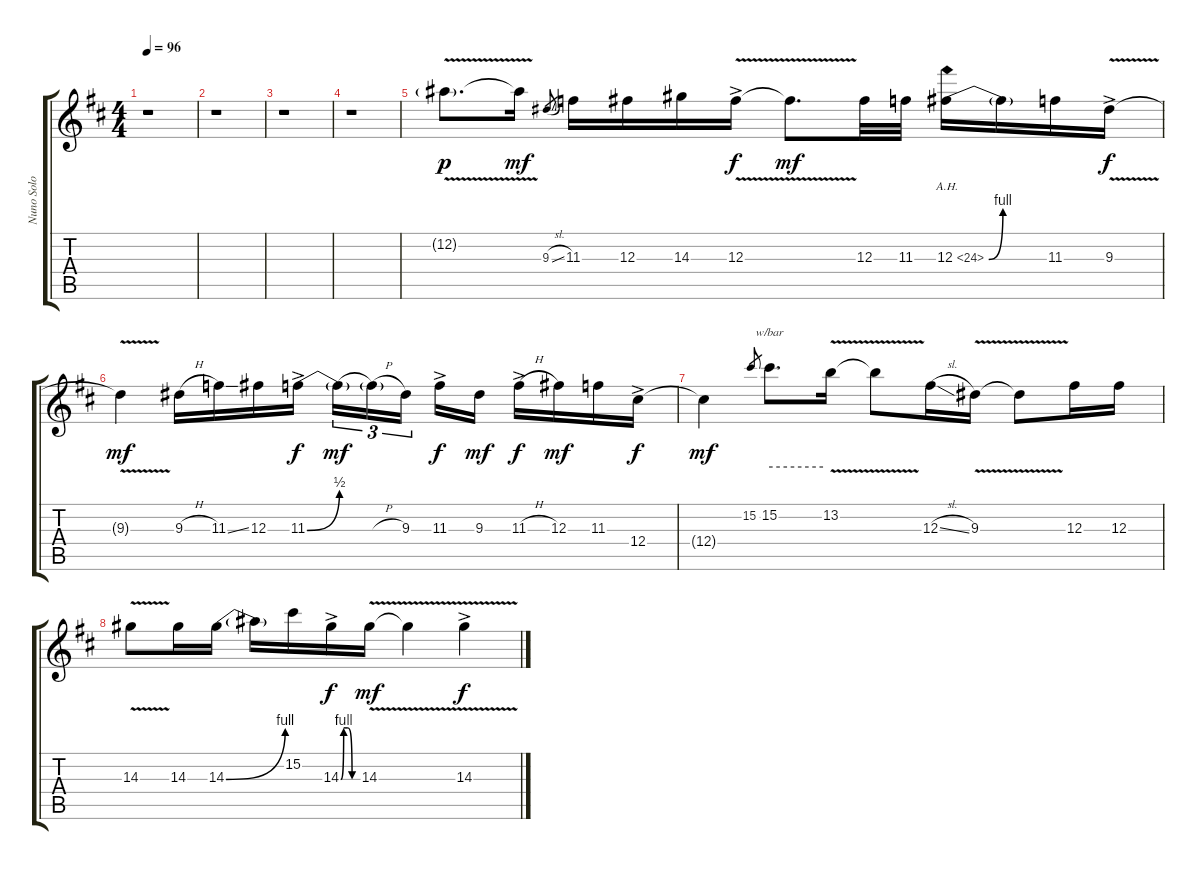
\track ("Nuno Solo" "Nuno Solo") {instrument distortionguitar}
\staff {score tabs}
\tuning (Eb4 Bb3 Gb3 Db3 Ab2 Db2) {hide}
\ts (4 4)
\tempo 96
\clef g2
\ks d
r.1{dy p} |
r.1 |
r.1 |
r.1 |
12.2{v g}.8{d} 12.2{v t}.16{dy mf} 9.3{sl}.8{gr} 11.3.16 12.3.16 14.3.16 12.3{v ac}.16{dy f} 12.3{v t}.8{d dy mf} 12.3.32 11.3.32 12.3{be (bend 0 0 60 4) ah 12}.16 12.3{be (hold 40 0 60 0) t}.16 11.3.16 9.3{v ac}.16{dy f} |
9.3{v t}.4{dy mf} 9.3{h}.16 11.3{ss}.16 12.3.16 11.3{be (bend 0 0 60 2) ac}.16{dy f} 11.3{be (hold 40 0 60 0) t}.16{tu (3 2) dy mf} 11.3{h t}.16{tu (3 2)} 9.3.16{tu (3 2) beam splitsecondary} 11.3{ac}.16{dy f} 9.3.16{dy mf} 11.3{h ac}.16{dy f} 12.3.16{dy mf} 11.3.16 12.4{ac}.16{dy f} |
12.4{t}.4{dy mf} 15.2.8{gr} 15.2.8{d tbe (hold default 0 0 60 0)} 13.2{v}.16 13.2{v t}.8 12.3{sl}.16 9.3{v}.16 9.3{v t}.8 12.3.16 12.3.16 |
14.3{v}.8 14.3.16 14.3{be (bend 0 0 60 4)}.16 14.3{t}.16 15.2.16 14.3{be (custom 0 0 10 4 25 4 40 0 60 0) ac}.16{dy f} 14.3{v}.16{dy mf} 14.3{t}.4 14.3{v ac}.4{dy f}
